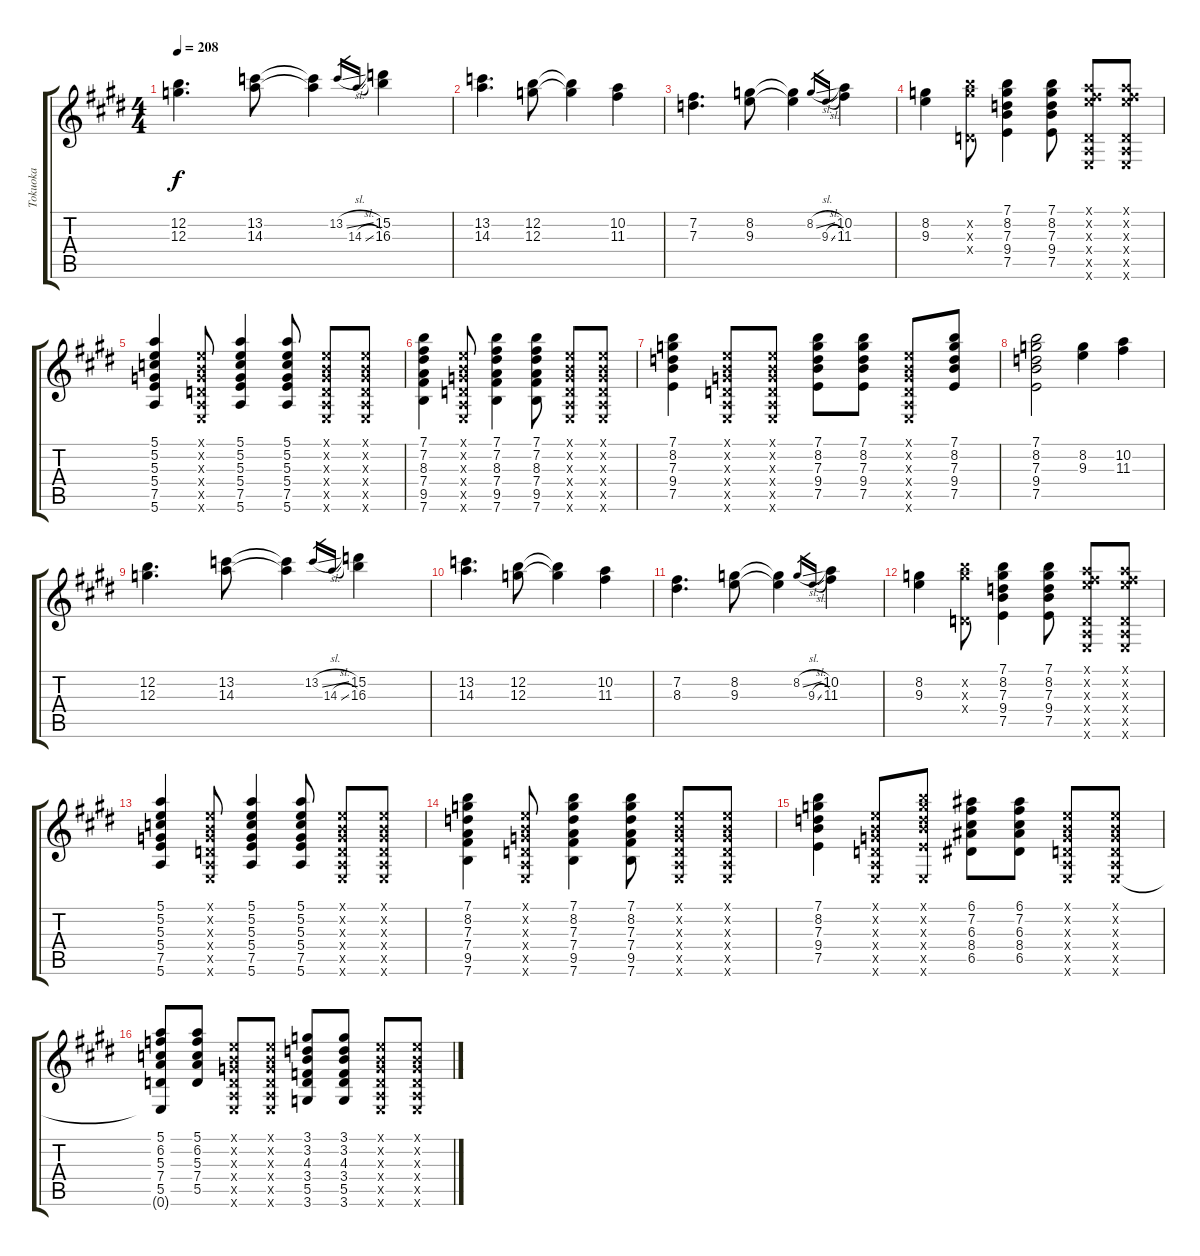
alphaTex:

\track ("Tokuoka" "Tokuoka") {instrument acousticguitarsteel}
\staff {score tabs}
\tuning (E4 B3 G3 D3 A2 E2) {hide}
\ts (4 4)
\tempo 208
\clef g2
\ks e
(12.2 12.3).4{d dy f} (13.2 14.3).8 (13.2{t} 14.3{t}).4 13.2{sl}.16{gr} 14.3{sl}.16{gr} (15.2 16.3).4 |
(13.2 14.3).4{d} (12.2 12.3).8 (12.2{t} 12.3{t}).4 (10.2 11.3).4 |
(7.2 7.3).4{d} (8.2 9.3).8 (8.2{t} 9.3{t}).4 8.2{sl}.16{gr} 9.3{sl}.16{gr} (10.2 11.3).4 |
(8.2 9.3).4 (12.2{x} 12.3{x} 0.4{x}).8 (7.1 8.2 7.3 9.4 7.5).4 (7.1 8.2 7.3 9.4 7.5).8 (0.1{x} 10.2{x} 11.3{x} 0.4{x} 0.5{x} 0.6{x}).8 (0.1{x} 10.2{x} 11.3{x} 0.4{x} 0.5{x} 0.6{x}).8 |
(5.1 5.2 5.3 5.4 7.5 5.6).4 (0.1{x} 0.2{x} 0.3{x} 0.4{x} 0.5{x} 0.6{x}).8 (5.1 5.2 5.3 5.4 7.5 5.6).4 (5.1 5.2 5.3 5.4 7.5 5.6).8 (0.1{x} 0.2{x} 0.3{x} 0.4{x} 0.5{x} 0.6{x}).8 (0.1{x} 0.2{x} 0.3{x} 0.4{x} 0.5{x} 0.6{x}).8 |
(7.1 7.2 8.3 7.4 9.5 7.6).4 (0.1{x} 0.2{x} 0.3{x} 0.4{x} 0.5{x} 0.6{x}).8 (7.1 7.2 8.3 7.4 9.5 7.6).4 (7.1 7.2 8.3 7.4 9.5 7.6).8 (0.1{x} 0.2{x} 0.3{x} 0.4{x} 0.5{x} 0.6{x}).8 (0.1{x} 0.2{x} 0.3{x} 0.4{x} 0.5{x} 0.6{x}).8 |
(7.1 8.2 7.3 9.4 7.5).4 (0.1{x} 0.2{x} 0.3{x} 0.4{x} 0.5{x} 0.6{x}).8 (0.1{x} 0.2{x} 0.3{x} 0.4{x} 0.5{x} 0.6{x}).8 (7.1 8.2 7.3 9.4 7.5).8 (7.1 8.2 7.3 9.4 7.5).8 (0.1{x} 0.2{x} 0.3{x} 0.4{x} 0.5{x} 0.6{x}).8 (7.1 8.2 7.3 9.4 7.5).8 |
(7.1 8.2 7.3 9.4 7.5).2 (8.2 9.3).4 (10.2 11.3).4 |
(12.2 12.3).4{d} (13.2 14.3).8 (13.2{t} 14.3{t}).4 13.2{sl}.16{gr} 14.3{sl}.16{gr} (15.2 16.3).4 |
(13.2 14.3).4{d} (12.2 12.3).8 (12.2{t} 12.3{t}).4 (10.2 11.3).4 |
(7.2 8.3).4{d} (8.2 9.3).8 (8.2{t} 9.3{t}).4 8.2{sl}.16{gr} 9.3{sl}.16{gr} (10.2 11.3).4 |
(8.2 9.3).4 (12.2{x} 12.3{x} 0.4{x}).8 (7.1 8.2 7.3 9.4 7.5).4 (7.1 8.2 7.3 9.4 7.5).8 (0.1{x} 10.2{x} 11.3{x} 0.4{x} 0.5{x} 0.6{x}).8 (0.1{x} 10.2{x} 11.3{x} 0.4{x} 0.5{x} 0.6{x}).8 |
(5.1 5.2 5.3 5.4 7.5 5.6).4 (0.1{x} 0.2{x} 0.3{x} 0.4{x} 0.5{x} 0.6{x}).8 (5.1 5.2 5.3 5.4 7.5 5.6).4 (5.1 5.2 5.3 5.4 7.5 5.6).8 (0.1{x} 0.2{x} 0.3{x} 0.4{x} 0.5{x} 0.6{x}).8 (0.1{x} 0.2{x} 0.3{x} 0.4{x} 0.5{x} 0.6{x}).8 |
(7.1 8.2 7.3 7.4 9.5 7.6).4 (0.1{x} 0.2{x} 0.3{x} 0.4{x} 0.5{x} 0.6{x}).8 (7.1 8.2 7.3 7.4 9.5 7.6).4 (7.1 8.2 7.3 7.4 9.5 7.6).8 (0.1{x} 0.2{x} 0.3{x} 0.4{x} 0.5{x} 0.6{x}).8 (0.1{x} 0.2{x} 0.3{x} 0.4{x} 0.5{x} 0.6{x}).8 |
(7.1 8.2 7.3 9.4 7.5).4 (0.1{x} 0.2{x} 0.3{x} 0.4{x} 0.5{x} 0.6{x}).8 (7.1{x} 8.2{x} 7.3{x} 9.4{x} 7.5{x} 0.6{x}).8 (6.1 7.2 6.3 8.4 6.5).8 (6.1 7.2 6.3 8.4 6.5).8 (0.1{x} 0.2{x} 0.3{x} 0.4{x} 0.5{x} 0.6{x}).8 (0.1{x} 0.2{x} 0.3{x} 0.4{x} 0.5{x} 0.6{x}).8 |
(5.1 6.2 5.3 7.4 5.5 0.6{t}).8 (5.1 6.2 5.3 7.4 5.5).8 (0.1{x} 0.2{x} 0.3{x} 0.4{x} 0.5{x} 0.6{x}).8 (0.1{x} 0.2{x} 0.3{x} 0.4{x} 0.5{x} 0.6{x}).8 (3.1 3.2 4.3 3.4 5.5 3.6).8 (3.1 3.2 4.3 3.4 5.5 3.6).8 (0.1{x} 0.2{x} 0.3{x} 0.4{x} 0.5{x} 0.6{x}).8 (0.1{x} 0.2{x} 0.3{x} 0.4{x} 0.5{x} 0.6{x}).8
